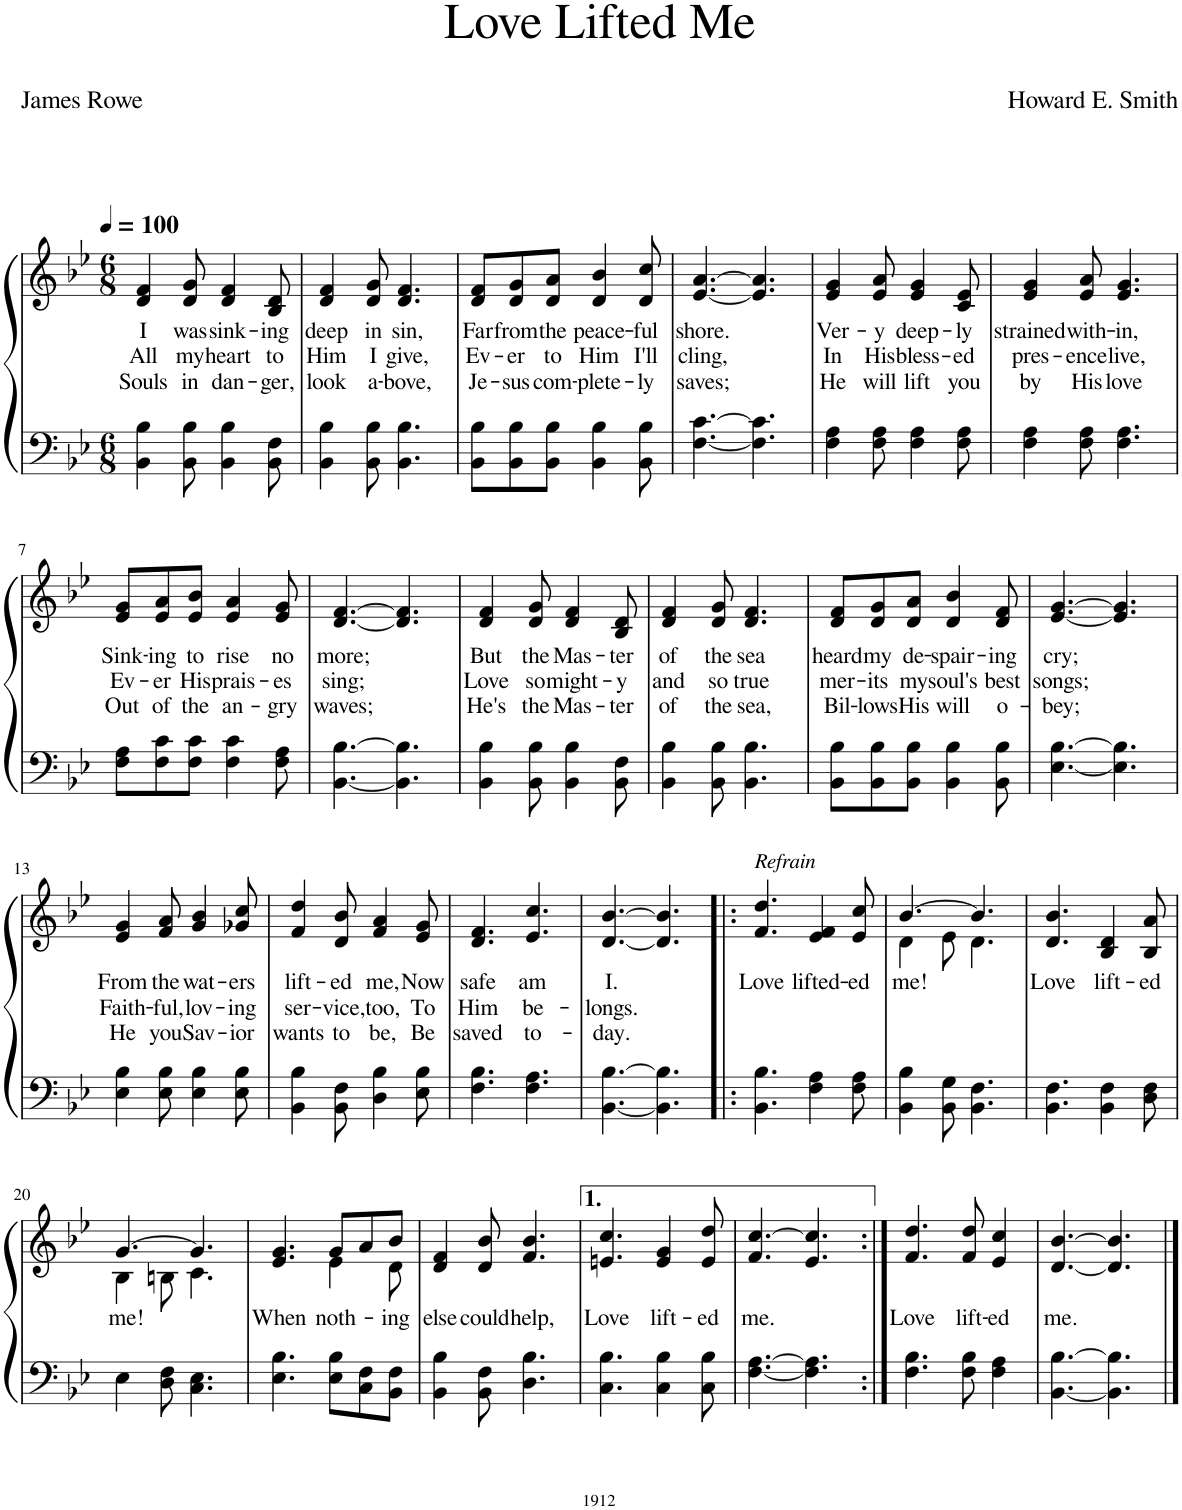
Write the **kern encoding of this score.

**kern	**kern	**text	**text	**text
*part1	*part1	*part1	*part1	*part1
*staff2	*staff1	*staff1	*staff1	*staff1
*I"Piano	*	*	*	*
*I'Pno.	*	*	*	*
*clefF4	*clefG2	*	*	*
*k[b-e-]	*k[b-e-]	*	*	*
*M6/8	*M6/8	*	*	*
*MM100	*MM100	*	*	*
=1	=1	=1	=1	=1
!	!	!LO:LY:b	!LO:LY:b	!LO:LY:b
4BB-\ 4B-\	4d/ 4f/	I	All	Souls
!	!	!LO:LY:b	!LO:LY:b	!LO:LY:b
8BB-\ 8B-\	8d/ 8g/	was	my	in
!	!	!LO:LY:b	!LO:LY:b	!LO:LY:b
4BB-\ 4B-\	4d/ 4f/	sink-	heart	dan-
!	!	!LO:LY:b	!LO:LY:b	!LO:LY:b
8BB-\ 8F\	8B-/ 8d/	-ing	to	-ger,
=2	=2	=2	=2	=2
!	!	!LO:LY:b	!LO:LY:b	!LO:LY:b
4BB-\ 4B-\	4d/ 4f/	deep	Him	look
!	!	!LO:LY:b	!LO:LY:b	!LO:LY:b
8BB-\ 8B-\	8d/ 8g/	in	I	a-
!	!	!LO:LY:b	!LO:LY:b	!LO:LY:b
4.BB-\ 4.B-\	4.d/ 4.f/	sin,	give,	-bove,
=3	=3	=3	=3	=3
!	!	!LO:LY:b	!LO:LY:b	!LO:LY:b
8BB-\ 8B-\L	8d/ 8f/L	Far	Ev-	Je-
!	!	!LO:LY:b	!LO:LY:b	!LO:LY:b
8BB-\ 8B-\	8d/ 8g/	from	-er	-sus
!	!	!LO:LY:b	!LO:LY:b	!LO:LY:b
8BB-\ 8B-\J	8d/ 8a/J	the	to	com-
!	!	!LO:LY:b	!LO:LY:b	!LO:LY:b
4BB-\ 4B-\	4d/ 4b-/	peace-	Him	-plete-
!	!	!LO:LY:b	!LO:LY:b	!LO:LY:b
8BB-\ 8B-\	8d/ 8cc/	-ful	I'll	-ly
=4	=4	=4	=4	=4
!	!	!LO:LY:b	!LO:LY:b	!LO:LY:b
[4.F\ [4.c\	[4.e-/ [4.a/	shore.	cling,	saves;
4.F\] 4.c\]	4.e-/] 4.a/]	.	.	.
=5	=5	=5	=5	=5
!	!	!LO:LY:b	!LO:LY:b	!LO:LY:b
4F\ 4A\	4e-/ 4g/	Ver-	In	He
!	!	!LO:LY:b	!LO:LY:b	!LO:LY:b
8F\ 8A\	8e-/ 8a/	-y	His	will
!	!	!LO:LY:b	!LO:LY:b	!LO:LY:b
4F\ 4A\	4e-/ 4g/	deep-	bless-	lift
!	!	!LO:LY:b	!LO:LY:b	!LO:LY:b
8F\ 8A\	8c/ 8e-/	-ly	-ed	you
=6	=6	=6	=6	=6
!	!	!LO:LY:b	!LO:LY:b	!LO:LY:b
4F\ 4A\	4e-/ 4g/	strained	pres-	by
!	!	!LO:LY:b	!LO:LY:b	!LO:LY:b
8F\ 8A\	8e-/ 8a/	with-	-ence	His
!	!	!LO:LY:b	!LO:LY:b	!LO:LY:b
4.F\ 4.A\	4.e-/ 4.g/	-in,	live,	love
!!LO:LB:g=z
=7	=7	=7	=7	=7
!	!	!LO:LY:b	!LO:LY:b	!LO:LY:b
8F\ 8A\L	8e-/ 8g/L	Sink-	Ev-	Out
!	!	!LO:LY:b	!LO:LY:b	!LO:LY:b
8F\ 8c\	8e-/ 8a/	-ing	-er	of
!	!	!LO:LY:b	!LO:LY:b	!LO:LY:b
8F\ 8c\J	8e-/ 8b-/J	to	His	the
!	!	!LO:LY:b	!LO:LY:b	!LO:LY:b
4F\ 4c\	4e-/ 4a/	rise	prais-	an-
!	!	!LO:LY:b	!LO:LY:b	!LO:LY:b
8F\ 8A\	8e-/ 8g/	no	-es	-gry
=8	=8	=8	=8	=8
!	!	!LO:LY:b	!LO:LY:b	!LO:LY:b
[4.BB-\ [4.B-\	[4.d/ [4.f/	more;	sing;	waves;
4.BB-\] 4.B-\]	4.d/] 4.f/]	.	.	.
=9	=9	=9	=9	=9
!	!	!LO:LY:b	!LO:LY:b	!LO:LY:b
4BB-\ 4B-\	4d/ 4f/	But	Love	He's
!	!	!LO:LY:b	!LO:LY:b	!LO:LY:b
8BB-\ 8B-\	8d/ 8g/	the	so	the
!	!	!LO:LY:b	!LO:LY:b	!LO:LY:b
4BB-\ 4B-\	4d/ 4f/	Mas-	might-	Mas-
!	!	!LO:LY:b	!LO:LY:b	!LO:LY:b
8BB-\ 8F\	8B-/ 8d/	-ter	-y	-ter
=10	=10	=10	=10	=10
!	!	!LO:LY:b	!LO:LY:b	!LO:LY:b
4BB-\ 4B-\	4d/ 4f/	of	and	of
!	!	!LO:LY:b	!LO:LY:b	!LO:LY:b
8BB-\ 8B-\	8d/ 8g/	the	so	the
!	!	!LO:LY:b	!LO:LY:b	!LO:LY:b
4.BB-\ 4.B-\	4.d/ 4.f/	sea	true	sea,
=11	=11	=11	=11	=11
!	!	!LO:LY:b	!LO:LY:b	!LO:LY:b
8BB-\ 8B-\L	8d/ 8f/L	heard	mer-	Bil-
!	!	!LO:LY:b	!LO:LY:b	!LO:LY:b
8BB-\ 8B-\	8d/ 8g/	my	-its	-lows
!	!	!LO:LY:b	!LO:LY:b	!LO:LY:b
8BB-\ 8B-\J	8d/ 8a/J	de-	my	His
!	!	!LO:LY:b	!LO:LY:b	!LO:LY:b
4BB-\ 4B-\	4d/ 4b-/	-spair-	soul's	will
!	!	!LO:LY:b	!LO:LY:b	!LO:LY:b
8BB-\ 8B-\	8d/ 8f/	-ing	best	o-
=12	=12	=12	=12	=12
!	!	!LO:LY:b	!LO:LY:b	!LO:LY:b
[4.E-\ [4.B-\	[4.e-/ [4.g/	cry;	songs;	-bey;
4.E-\] 4.B-\]	4.e-/] 4.g/]	.	.	.
!!LO:LB:g=z
=13	=13	=13	=13	=13
!	!	!LO:LY:b	!LO:LY:b	!LO:LY:b
4E-\ 4B-\	4e-/ 4g/	From	Faith-	He
!	!	!LO:LY:b	!LO:LY:b	!LO:LY:b
8E-\ 8B-\	8f/ 8a/	the	-ful,	you
!	!	!LO:LY:b	!LO:LY:b	!LO:LY:b
4E-\ 4B-\	4g/ 4b-/	wat-	lov-	Sav-
!	!	!LO:LY:b	!LO:LY:b	!LO:LY:b
8E-\ 8B-\	8g-X/ 8cc/	-ers	-ing	-ior
=14	=14	=14	=14	=14
!	!	!LO:LY:b	!LO:LY:b	!LO:LY:b
4BB-\ 4B-\	4f/ 4dd/	lift-	ser-	wants
!	!	!LO:LY:b	!LO:LY:b	!LO:LY:b
8BB-\ 8F\	8d/ 8b-/	-ed	-vice,	to
!	!	!LO:LY:b	!LO:LY:b	!LO:LY:b
4D\ 4B-\	4f/ 4a/	me,	too,	be,
!	!	!LO:LY:b	!LO:LY:b	!LO:LY:b
8E-\ 8B-\	8e-/ 8g/	Now	To	Be
=15	=15	=15	=15	=15
!	!	!LO:LY:b	!LO:LY:b	!LO:LY:b
4.F\ 4.B-\	4.d/ 4.f/	safe	Him	saved
!	!	!LO:LY:b	!LO:LY:b	!LO:LY:b
4.F\ 4.A\	4.e-/ 4.cc/	am	be-	to-
=16	=16	=16	=16	=16
!	!	!LO:LY:b	!LO:LY:b	!LO:LY:b
[4.BB-\ [4.B-\	[4.d/ [4.b-/	I.	-longs.	-day.
4.BB-\] 4.B-\]	4.d/] 4.b-/]	.	.	.
=17!|:	=17!|:	=17!|:	=17!|:	=17!|:
!	!LO:TX:a:i:t=Refrain	!	!	!
!	!	!LO:LY:b	!	!
4.BB-\ 4.B-\	4.f/ 4.dd/	Love	.	.
!	!	!LO:LY:b	!	!
4F\ 4A\	4e-/ 4f/	lifted-	.	.
!	!	!LO:LY:b	!	!
8F\ 8A\	8e-/ 8cc/	-ed	.	.
=18	=18	=18	=18	=18
!	!	!LO:LY:b	!	!
*	*^	*	*	*
4BB-\ 4B-\	[4.b-/	4d\	me!	.	.
8BB-\ 8G\	.	8e-\	.	.	.
4.BB-\ 4.F\	4.b-/]	4.d\	.	.	.
=19	=19	=19	=19	=19	=19
!	!	!	!LO:LY:b	!	!
*	*v	*v	*	*	*
4.BB-\ 4.F\	4.d/ 4.b-/	Love	.	.
!	!	!LO:LY:b	!	!
4BB-\ 4F\	4B-/ 4d/	lift-	.	.
!	!	!LO:LY:b	!	!
8D\ 8F\	8B-/ 8a/	-ed	.	.
!!LO:LB:g=z
=20	=20	=20	=20	=20
!	!	!LO:LY:b	!	!
*	*^	*	*	*
4E-\	[4.g/	4B-\	me!	.	.
8D\ 8F\	.	8Bn\	.	.	.
4.C\ 4.E-\	4.g/]	4.c\	.	.	.
=21	=21	=21	=21	=21	=21
!	!	!	!LO:LY:b	!	!
4.E-\ 4.B-\	4.e-/ 4.g/	4.ryy	When	.	.
!	!	!	!LO:LY:b	!	!
8E-\ 8B-\L	4e-\	8g/L	noth-	.	.
8C\ 8F\	.	8a/	.	.	.
!	!	!	!LO:LY:b	!	!
8BB-\ 8F\J	8d\	8b-/J	-ing	.	.
=22	=22	=22	=22	=22	=22
!	!	!	!LO:LY:b	!	!
*	*v	*v	*	*	*
4BB-\ 4B-\	4d/ 4f/	else	.	.
!	!	!LO:LY:b	!	!
8BB-\ 8F\	8d/ 8b-/	could	.	.
!	!	!LO:LY:b	!	!
4.D\ 4.B-\	4.f/ 4.b-/	help,	.	.
=23	=23	=23	=23	=23
!	!	!LO:LY:b	!	!
4.C\ 4.B-\	4.en/ 4.cc/	Love	.	.
!	!	!LO:LY:b	!	!
4C\ 4B-\	4e/ 4g/	lift-	.	.
!	!	!LO:LY:b	!	!
8C\ 8B-\	8e/ 8dd/	-ed	.	.
=24	=24	=24	=24	=24
!	!	!LO:LY:b	!	!
[4.F\ [4.A\	4.f/ [4.cc/	me.	.	.
4.F\] 4.A\]	4.e-/ 4.cc/]	.	.	.
=25:|!	=25:|!	=25:|!	=25:|!	=25:|!
!	!	!LO:LY:b	!	!
4.F\ 4.B-\	4.f/ 4.dd/	Love	.	.
!	!	!LO:LY:b	!	!
8F\ 8B-\	8f/ 8dd/	lift-	.	.
!	!	!LO:LY:b	!	!
4F\ 4A\	4e-/ 4cc/	-ed	.	.
=26	=26	=26	=26	=26
!	!	!LO:LY:b	!	!
[4.BB-\ [4.B-\	[4.d/ [4.b-/	me.	.	.
4.BB-\] 4.B-\]	4.d/] 4.b-/]	.	.	.
==	==	==	==	==
*-	*-	*-	*-	*-
